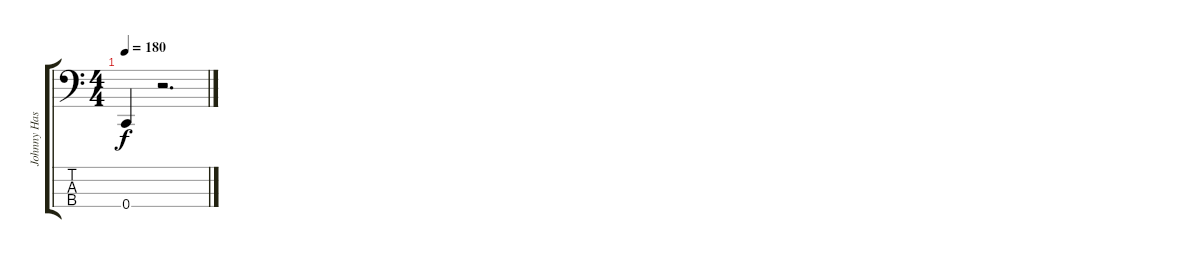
\track ("Johnny Hass" "Johnny Has") {instrument electricbassfinger}
\staff {score tabs}
\tuning (F2 C2 G1 C1) {hide}
\ts (4 4)
\tempo 180
\clef f4
\ks c
0.4.4{dy f} r.2{d}
